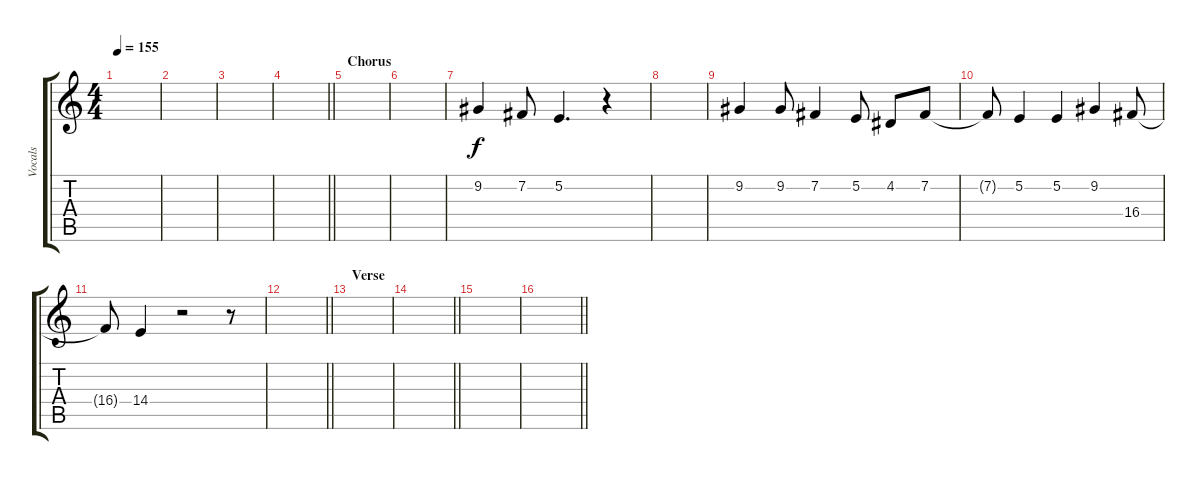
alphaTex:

\track ("Vocals" "Vocals") {instrument sopranosax}
\staff {score tabs}
\tuning (E4 B3 G3 D3 A2 E2) {hide}
\ts (4 4)
\tempo 155
\clef g2
\ks c
|
|
|
\barLineRight lightlight
|
\section ("" "Chorus")
|
|
9.2.4 7.2.8 5.2.4{d} r.4 |
|
9.2.4 9.2.8 7.2.4 5.2.8 4.2.8 7.2.8 |
7.2{t}.8 5.2.4 5.2.4 9.2.4 16.4.8 |
16.4{t}.8 14.4.4 r.2 r.8 |
\barLineRight lightlight
|
\section ("" "Verse")
|
\barLineRight lightlight
|
|
\barLineRight lightlight
